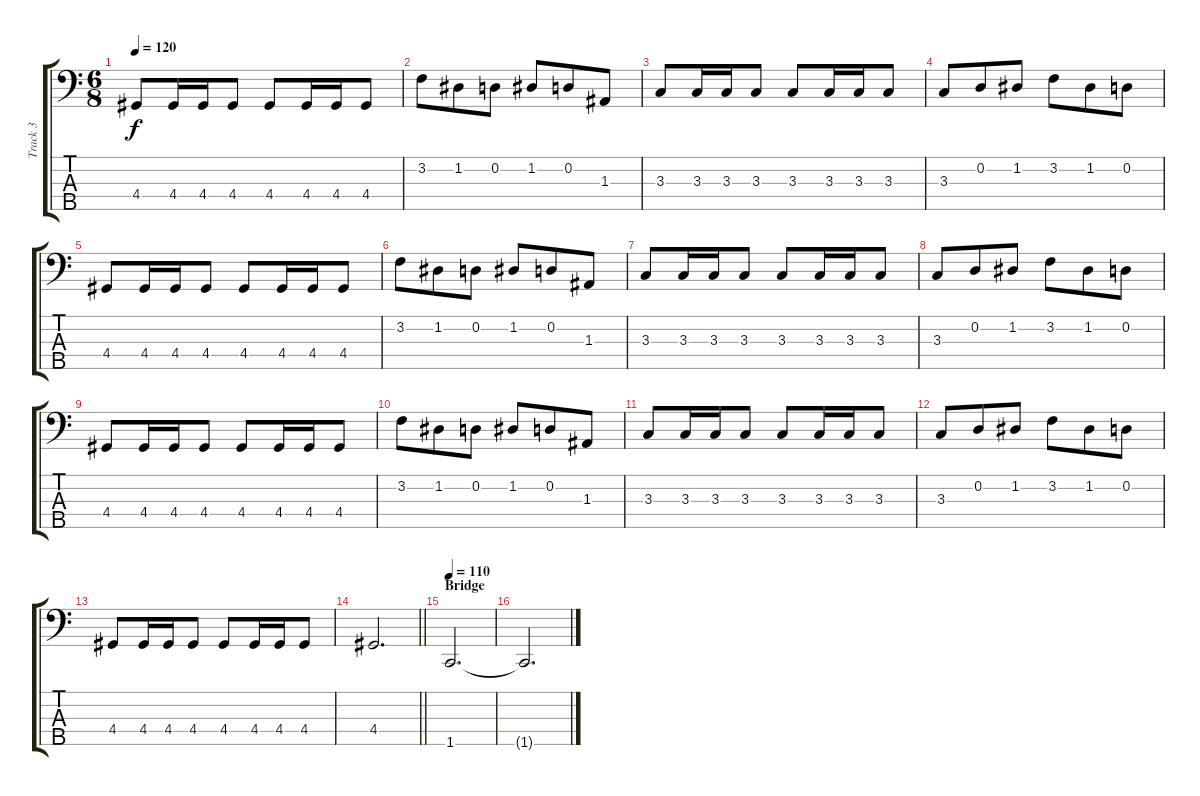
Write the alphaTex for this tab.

\track ("Track 3" "Track 3") {instrument electricbassfinger}
\staff {score tabs}
\tuning (G2 D2 A1 E1 B0) {hide}
\ts (6 8)
\tempo 120
\clef f4
\ks c
4.4.8{dy f} 4.4.16 4.4.16 4.4.8 4.4.8 4.4.16 4.4.16 4.4.8 |
3.2.8 1.2.8 0.2.8 1.2.8 0.2.8 1.3.8 |
3.3.8 3.3.16 3.3.16 3.3.8 3.3.8 3.3.16 3.3.16 3.3.8 |
3.3.8 0.2.8 1.2.8 3.2.8 1.2.8 0.2.8 |
4.4.8 4.4.16 4.4.16 4.4.8 4.4.8 4.4.16 4.4.16 4.4.8 |
3.2.8 1.2.8 0.2.8 1.2.8 0.2.8 1.3.8 |
3.3.8 3.3.16 3.3.16 3.3.8 3.3.8 3.3.16 3.3.16 3.3.8 |
3.3.8 0.2.8 1.2.8 3.2.8 1.2.8 0.2.8 |
4.4.8 4.4.16 4.4.16 4.4.8 4.4.8 4.4.16 4.4.16 4.4.8 |
3.2.8 1.2.8 0.2.8 1.2.8 0.2.8 1.3.8 |
3.3.8 3.3.16 3.3.16 3.3.8 3.3.8 3.3.16 3.3.16 3.3.8 |
3.3.8 0.2.8 1.2.8 3.2.8 1.2.8 0.2.8 |
4.4.8 4.4.16 4.4.16 4.4.8 4.4.8 4.4.16 4.4.16 4.4.8 |
\barLineRight lightlight
4.4.2{d} |
\section ("" "Bridge")
\tempo 110
1.5.2{d} |
1.5{t}.2{d}
